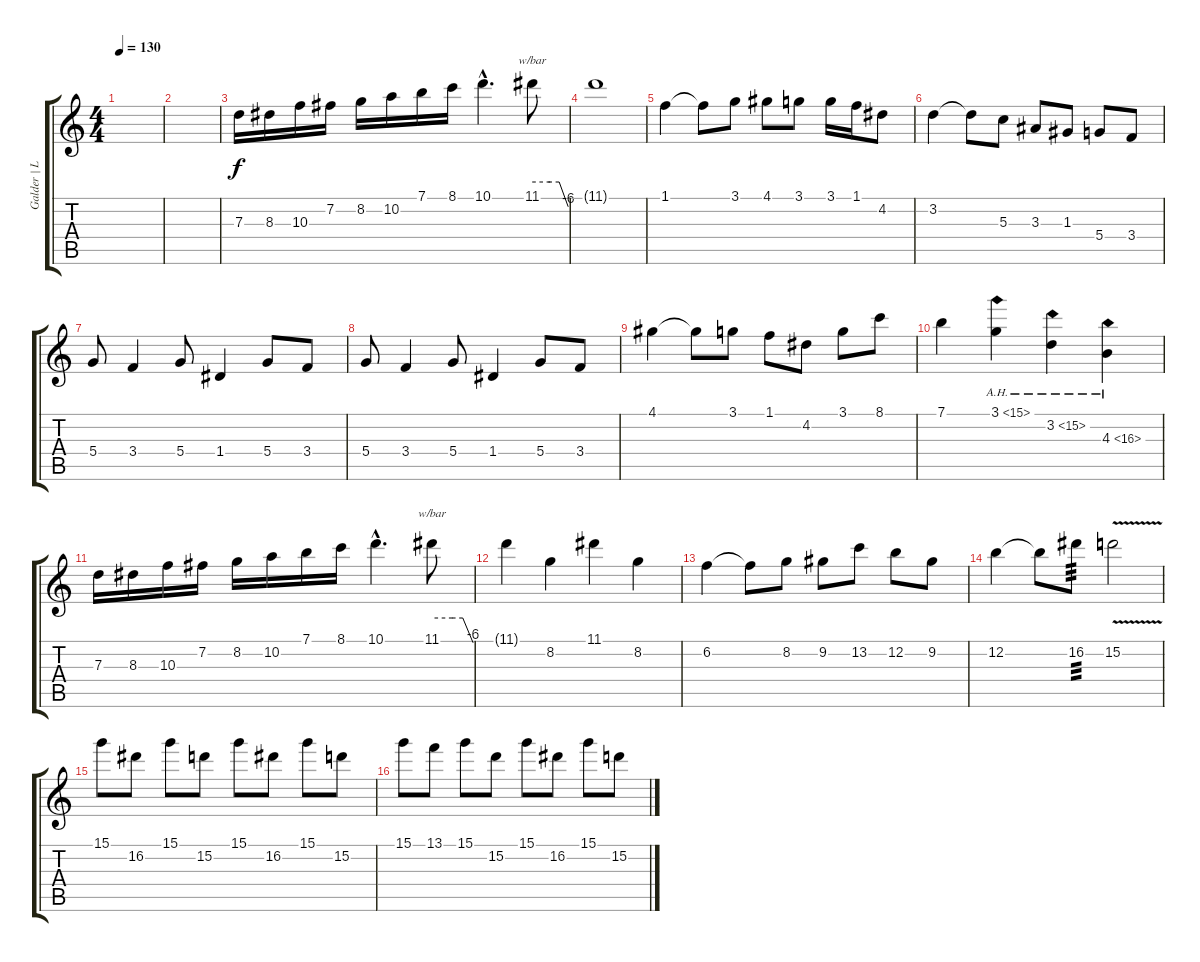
\track ("Galder | Lead/Acoustic" "Galder | L") {instrument acousticguitarsteel}
\staff {score tabs}
\tuning (E4 B3 G3 D3 A2 E2) {hide}
\ts (4 4)
\tempo 130
\clef g2
\ks c
|
|
7.3.16{instrument overdrivenguitar} 8.3.16 10.3.16 7.2.16 8.2.16 10.2.16 7.1.16 8.1.16 10.1{hac}.4{d} 11.1.8{tbe (custom default 0 0 30 0 45 0 60 -24)} |
11.1{t}.1 |
1.1.4 1.1{t}.8 3.1.8 4.1.8 3.1.8 3.1.16 1.1.16 4.2.8 |
3.2.4 3.2{t}.8 5.3.8 3.3.8 1.3.8 5.4.8 3.4.8 |
5.4.8 3.4.4 5.4.8 1.4.4 5.4.8 3.4.8 |
5.4.8 3.4.4 5.4.8 1.4.4 5.4.8 3.4.8 |
4.1.4 4.1{t}.8 3.1.8 1.1.8 4.2.8 3.1.8 8.1.8 |
7.1.4 3.1{ah 12}.4 3.2{ah 12}.4 4.3{ah 12}.4 |
7.3.16 8.3.16 10.3.16 7.2.16 8.2.16 10.2.16 7.1.16 8.1.16 10.1{hac}.4{d} 11.1.8{tbe (custom default 0 0 30 0 45 0 60 -24)} |
11.1{t}.4 8.2.4 11.1.4 8.2.4 |
6.2.4 6.2{t}.8 8.2.8 9.2.8 13.2.8 12.2.8 9.2.8 |
12.2.4 12.2{t}.8 16.2.8{tp 3} 15.2{v}.2 |
15.1.8 16.2.8 15.1.8 15.2.8 15.1.8 16.2.8 15.1.8 15.2.8 |
15.1.8 13.1.8 15.1.8 15.2.8 15.1.8 16.2.8 15.1.8 15.2.8
